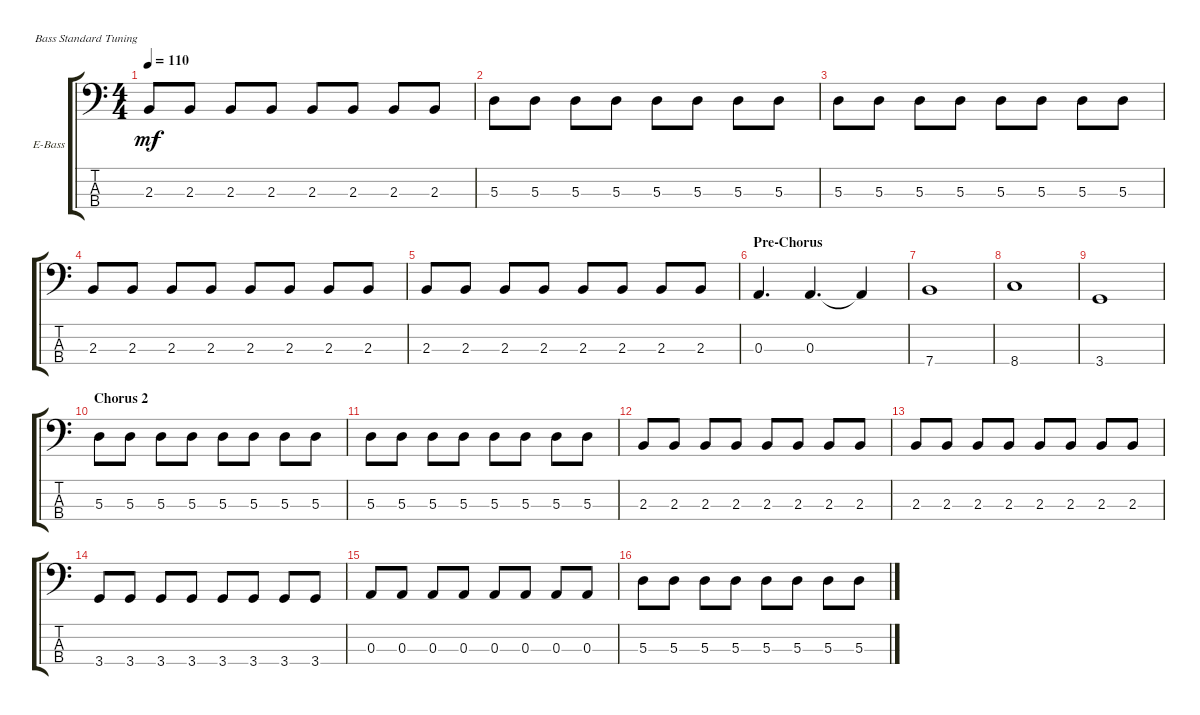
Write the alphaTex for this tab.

\bracketExtendMode groupsimilarinstruments
\firstSystemTrackNameOrientation horizontal
\otherSystemsTrackNameOrientation horizontal
\track ("Bass" "E-Bass") {instrument electricbassfinger}
\staff {score tabs}
\tuning (G2 D2 A1 E1)
\ts (4 4)
\tempo 110
\clef f4
\scale
0.333333
\ks c
2.3.8{dy mf} 2.3.8 2.3.8 2.3.8 2.3.8 2.3.8 2.3.8 2.3.8 |
\scale
0.333333 5.3.8 5.3.8 5.3.8 5.3.8 5.3.8 5.3.8 5.3.8 5.3.8 |
\scale
0.333333 5.3.8 5.3.8 5.3.8 5.3.8 5.3.8 5.3.8 5.3.8 5.3.8 |
\scale
0.333333 2.3.8 2.3.8 2.3.8 2.3.8 2.3.8 2.3.8 2.3.8 2.3.8 |
\scale
0.333333 2.3.8 2.3.8 2.3.8 2.3.8 2.3.8 2.3.8 2.3.8 2.3.8 |
\section ("" "Pre-Chorus")
\scale
0.333333 0.3.4{d} 0.3.4{d} 0.3{t}.4 |
\scale
0.333333 7.4.1 |
\scale
0.333333 8.4.1 |
\scale
0.333333 3.4.1 |
\section ("" "Chorus 2")
\scale
0.333333 5.3.8 5.3.8 5.3.8 5.3.8 5.3.8 5.3.8 5.3.8 5.3.8 |
\scale
0.333333 5.3.8 5.3.8 5.3.8 5.3.8 5.3.8 5.3.8 5.3.8 5.3.8 |
\scale
0.333333 2.3.8 2.3.8 2.3.8 2.3.8 2.3.8 2.3.8 2.3.8 2.3.8 |
\scale
0.333333 2.3.8 2.3.8 2.3.8 2.3.8 2.3.8 2.3.8 2.3.8 2.3.8 |
\scale
0.333333 3.4.8 3.4.8 3.4.8 3.4.8 3.4.8 3.4.8 3.4.8 3.4.8 |
\scale
0.333333 0.3.8 0.3.8 0.3.8 0.3.8 0.3.8 0.3.8 0.3.8 0.3.8 |
\scale
0.333333 5.3.8 5.3.8 5.3.8 5.3.8 5.3.8 5.3.8 5.3.8 5.3.8
